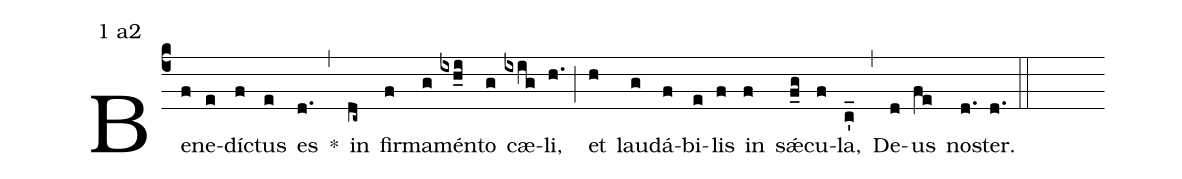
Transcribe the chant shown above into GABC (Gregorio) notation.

mode:1 a2;
%%
(c4) Be(f)ne(e)dí(f)ctus(e) es(d.) *(,) in(dc~) fir(f)ma(g)mén(ixh_i)to(g) cæ(ixig)li,(h.) (;) et(h) lau(g)dá(f)bi(e)lis(f) in(f) sǽ(f_g)cu(f)la,(c'_) (,) De(d)us(fe) no(d.)ster.(d.) (::)
